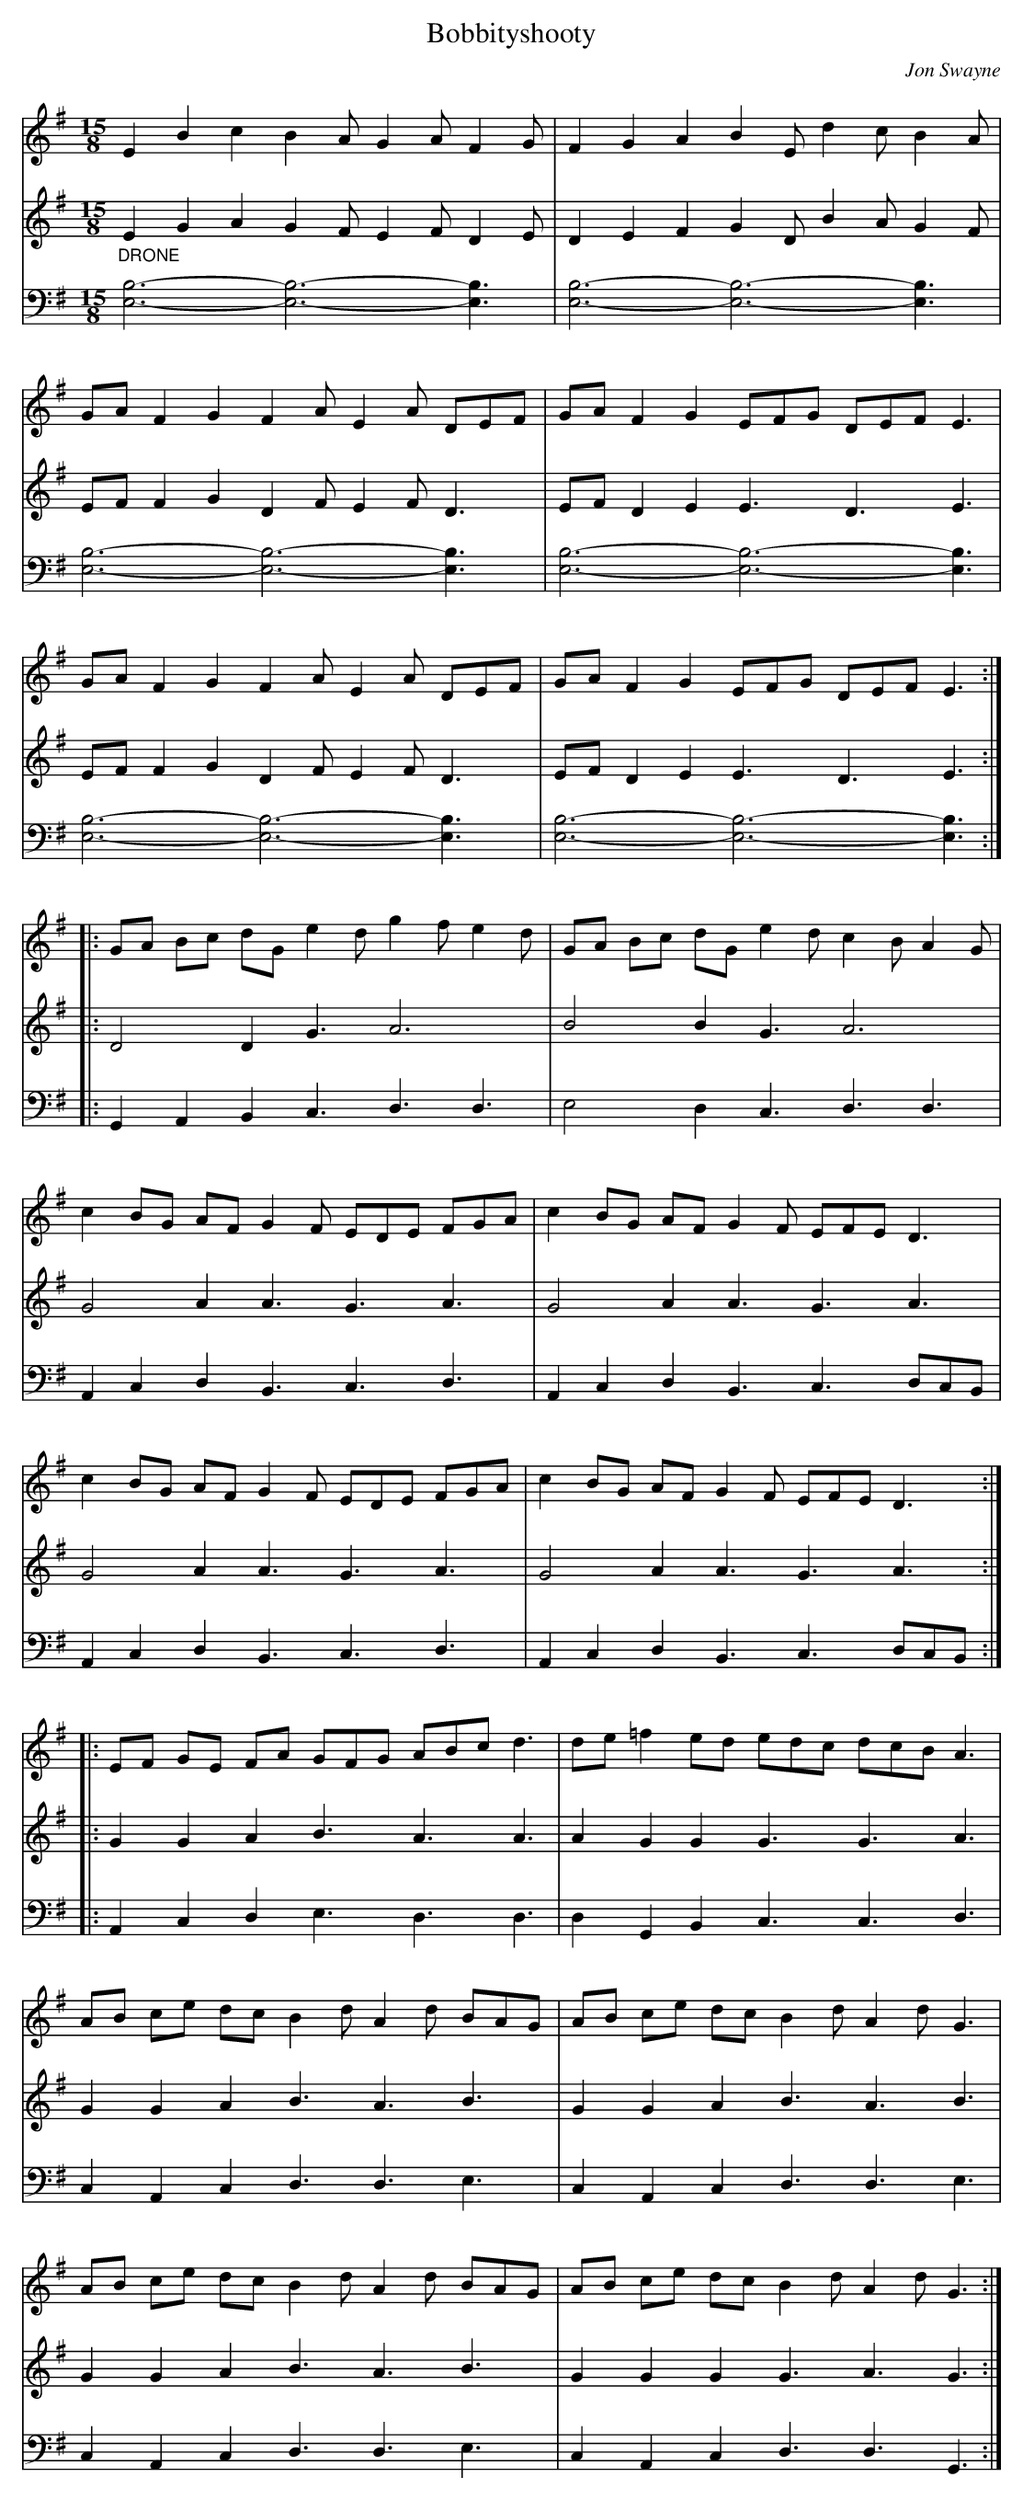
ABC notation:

X:1
T:Bobbityshooty
M:15/8
L:1/8
C:Jon Swayne
K:Em
V:1
E2 B2 c2 B2 A G2 A F2 G | F2 G2 A2 B2 E d2 c B2 A |
GA F2 G2 F2 A E2 A DEF | GA F2 G2 EFG DEF E3 |
GA F2 G2 F2 A E2 A DEF | GA F2 G2 EFG DEF E3 :|
|:GA Bc dG e2 d g2 f e2 d | GA Bc dG e2 d c2 B A2 G |
c2 BG AF G2 F EDE FGA | c2 BG AF G2 F EFE D3 |
c2 BG AF G2 F EDE FGA | c2 BG AF G2 F EFE D3 :|
|:EF GE FA GFG ABc d3 | de =f2 ed edc dcB A3 |
AB ce dc B2 d A2 d BAG | AB ce dc B2 d A2 d G3 |
AB ce dc B2 d A2 d BAG | AB ce dc B2 d A2 d G3 :|
V:2
E2 G2 A2 G2 F E2 F D2 E | D2 E2 F2 G2 D B2 A G2 F |
EF F2 G2 D2 F E2 F D3 | EF D2 E2 E3 D3 E3 |
EF F2 G2 D2 F E2 F D3 | EF D2 E2 E3 D3 E3 :|
|:D4 D2 G3 A6 | B4 B2 G3 A6 |
G4 A2 A3 G3 A3 | G4 A2 A3 G3 A3 |
G4 A2 A3 G3 A3 | G4 A2 A3 G3 A3 :|
|:G2 G2 A2 B3 A3 A3 | A2 G2 G2 G3 G3 A3 |
G2 G2 A2 B3 A3 B3 | G2 G2 A2 B3 A3 B3 |
G2 G2 A2 B3 A3 B3 | G2 G2 G2 G3 A3 G3 :|
V:3 K:Em bass
"DRONE"[E,6-B,6-][E,6-B,6-][E,3B,3] | [E,6-B,6-][E,6-B,6-][E,3B,3] |
[E,6-B,6-][E,6-B,6-][E,3B,3] | [E,6-B,6-][E,6-B,6-][E,3B,3] |
[E,6-B,6-][E,6-B,6-][E,3B,3] | [E,6-B,6-][E,6-B,6-][E,3B,3] :|
|:G,,2 A,,2 B,,2 C,3 D,3 D,3 | E,4 D,2 C,3 D,3 D,3 |
A,,2 C,2 D,2 B,,3 C,3 D,3 | A,,2 C,2 D,2 B,,3 C,3 D,C,B,, |
A,,2 C,2 D,2 B,,3 C,3 D,3 | A,,2 C,2 D,2 B,,3 C,3 D,C,B,, :|
|:A,,2 C,2 D,2 E,3 D,3 D,3 | D,2 G,,2 B,,2 C,3 C,3 D,3 |
C,2 A,,2 C,2 D,3 D,3 E,3 | C,2 A,,2 C,2 D,3 D,3 E,3 |
C,2 A,,2 C,2 D,3 D,3 E,3 | C,2 A,,2 C,2 D,3 D,3 G,,3:|
